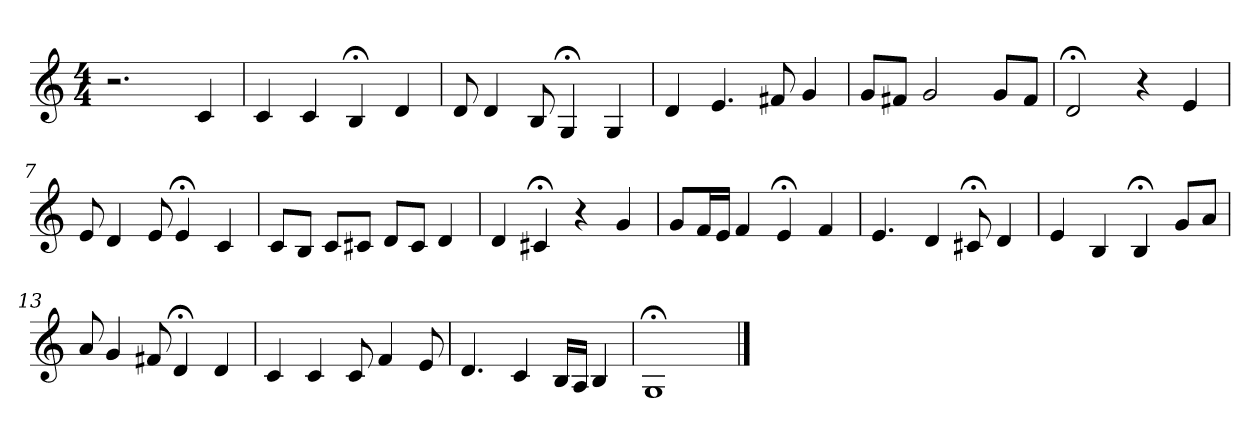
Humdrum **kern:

**kern
*part1
*staff1
*clefG2
*M4/4
=1
2.r
4c
=2
4c
4c
4B;<
4d
=3
8d
4d
8B
4G;<
4G
=4
4d
4.e
8f#X
4g
=5
8g/L
8f#X/J
2g
8g/L
8f#/J
=6
2d;<
4r
4e
=7
8e
4d
8e
4e;<
4c
=8
8c/L
8B/J
8c/L
8c#X/J
8d/L
8c#/J
4d
=9
4d
4c#X;<
4r
4g
=10
8g/L
16f/L
16e/JJ
4f
4e;<
4f
=11
4.e
4d
8c#X;<
4d
=12
4e
4B
4B;<
8g/L
8a/J
=13
8a
4g
8f#X
4d;<
4d
=14
4c
4c
8c
4f
8e
=15
4.d
4c
16B/LL
16A/JJ
4B
=16
1G;<
==
*-
